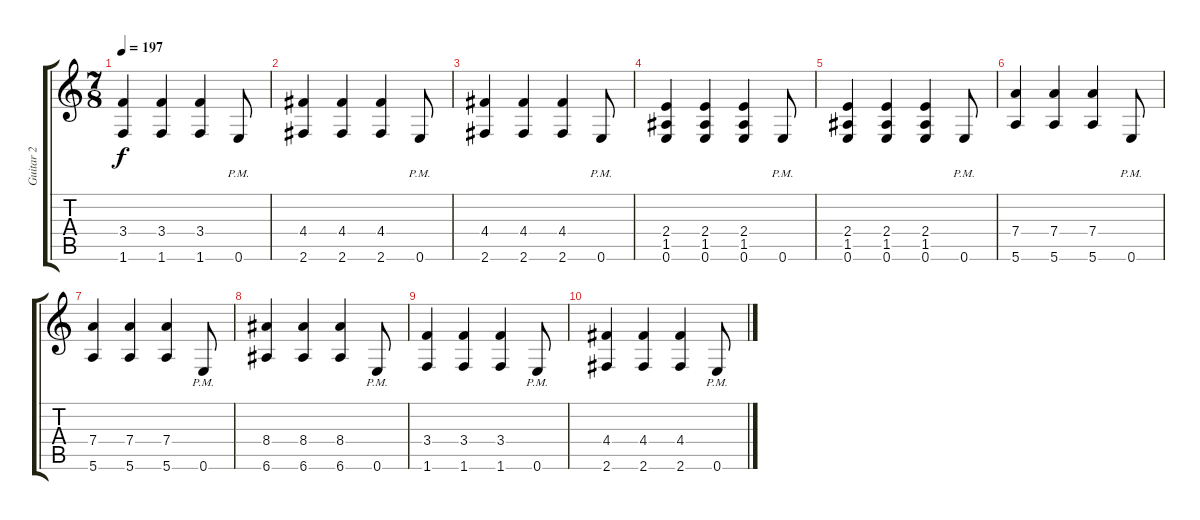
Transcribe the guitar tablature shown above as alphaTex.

\track ("Guitar 2" "Guitar 2") {instrument acousticguitarsteel}
\staff {score tabs}
\tuning (E4 B3 G3 D3 A2 E2) {hide}
\ts (7 8)
\tempo 197
\clef g2
\ks c
(3.4 1.6).4{dy f} (3.4 1.6).4 (3.4 1.6).4 0.6{pm}.8 |
(4.4 2.6).4 (4.4 2.6).4 (4.4 2.6).4 0.6{pm}.8 |
(4.4 2.6).4 (4.4 2.6).4 (4.4 2.6).4 0.6{pm}.8 |
(2.4 1.5 0.6).4 (2.4 1.5 0.6).4 (2.4 1.5 0.6).4 0.6{pm}.8 |
(2.4 1.5 0.6).4 (2.4 1.5 0.6).4 (2.4 1.5 0.6).4 0.6{pm}.8 |
(7.4 5.6).4 (7.4 5.6).4 (7.4 5.6).4 0.6{pm}.8 |
(7.4 5.6).4 (7.4 5.6).4 (7.4 5.6).4 0.6{pm}.8 |
(8.4 6.6).4 (8.4 6.6).4 (8.4 6.6).4 0.6{pm}.8 |
(3.4 1.6).4 (3.4 1.6).4 (3.4 1.6).4 0.6{pm}.8 |
(4.4 2.6).4 (4.4 2.6).4 (4.4 2.6).4 0.6{pm}.8
